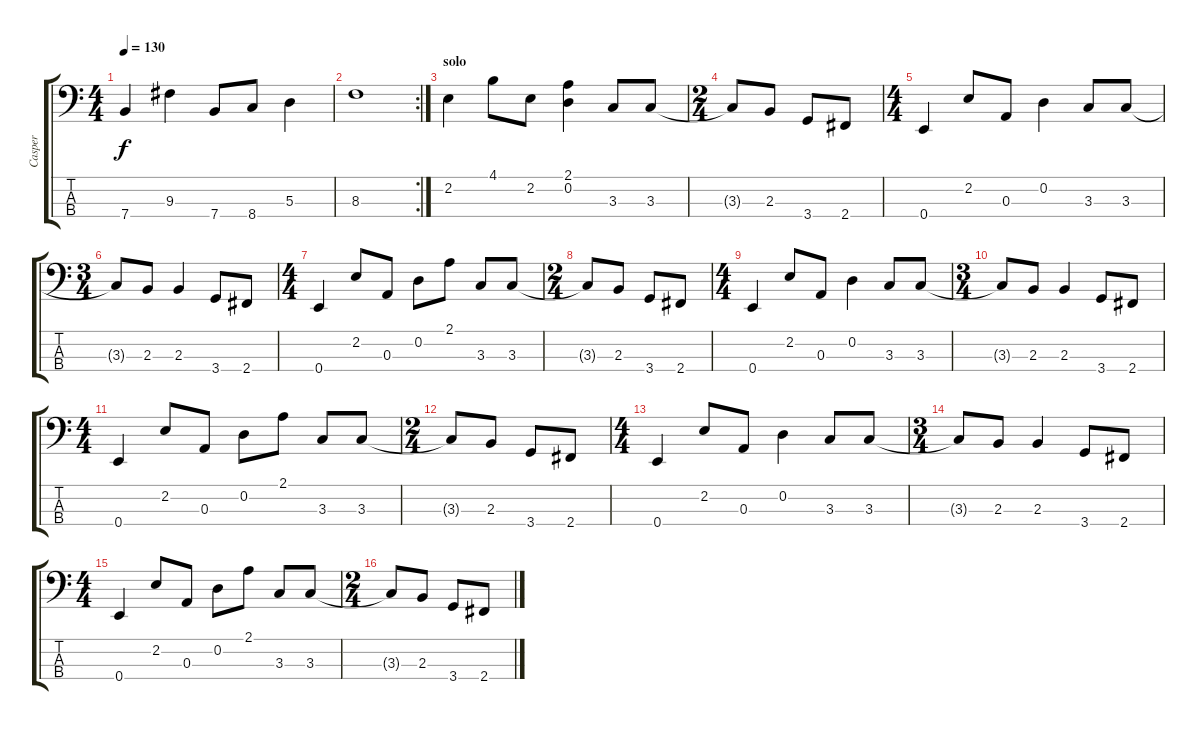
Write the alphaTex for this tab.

\track ("Casper" "Casper") {instrument electricbasspick}
\staff {score tabs}
\tuning (G2 D2 A1 E1) {hide}
\ts (4 4)
\tempo 130
\clef f4
\ks c
7.4.4{dy f} 9.3.4 7.4.8 8.4.8 5.3.4 |
\rc 2
8.3.1 |
\section ("" "solo")
2.2.4 4.1.8 2.2.8 (2.1 0.2).4 3.3.8 3.3.8 |
\ts (2 4)
3.3{t}.8 2.3.8 3.4.8 2.4.8 |
\ts (4 4)
0.4.4 2.2.8 0.3.8 0.2.4 3.3.8 3.3.8 |
\ts (3 4)
3.3{t}.8 2.3.8 2.3.4 3.4.8 2.4.8 |
\ts (4 4)
0.4.4 2.2.8 0.3.8 0.2.8 2.1.8 3.3.8 3.3.8 |
\ts (2 4)
3.3{t}.8 2.3.8 3.4.8 2.4.8 |
\ts (4 4)
0.4.4 2.2.8 0.3.8 0.2.4 3.3.8 3.3.8 |
\ts (3 4)
3.3{t}.8 2.3.8 2.3.4 3.4.8 2.4.8 |
\ts (4 4)
0.4.4 2.2.8 0.3.8 0.2.8 2.1.8 3.3.8 3.3.8 |
\ts (2 4)
3.3{t}.8 2.3.8 3.4.8 2.4.8 |
\ts (4 4)
0.4.4 2.2.8 0.3.8 0.2.4 3.3.8 3.3.8 |
\ts (3 4)
3.3{t}.8 2.3.8 2.3.4 3.4.8 2.4.8 |
\ts (4 4)
0.4.4 2.2.8 0.3.8 0.2.8 2.1.8 3.3.8 3.3.8 |
\ts (2 4)
3.3{t}.8 2.3.8 3.4.8 2.4.8
